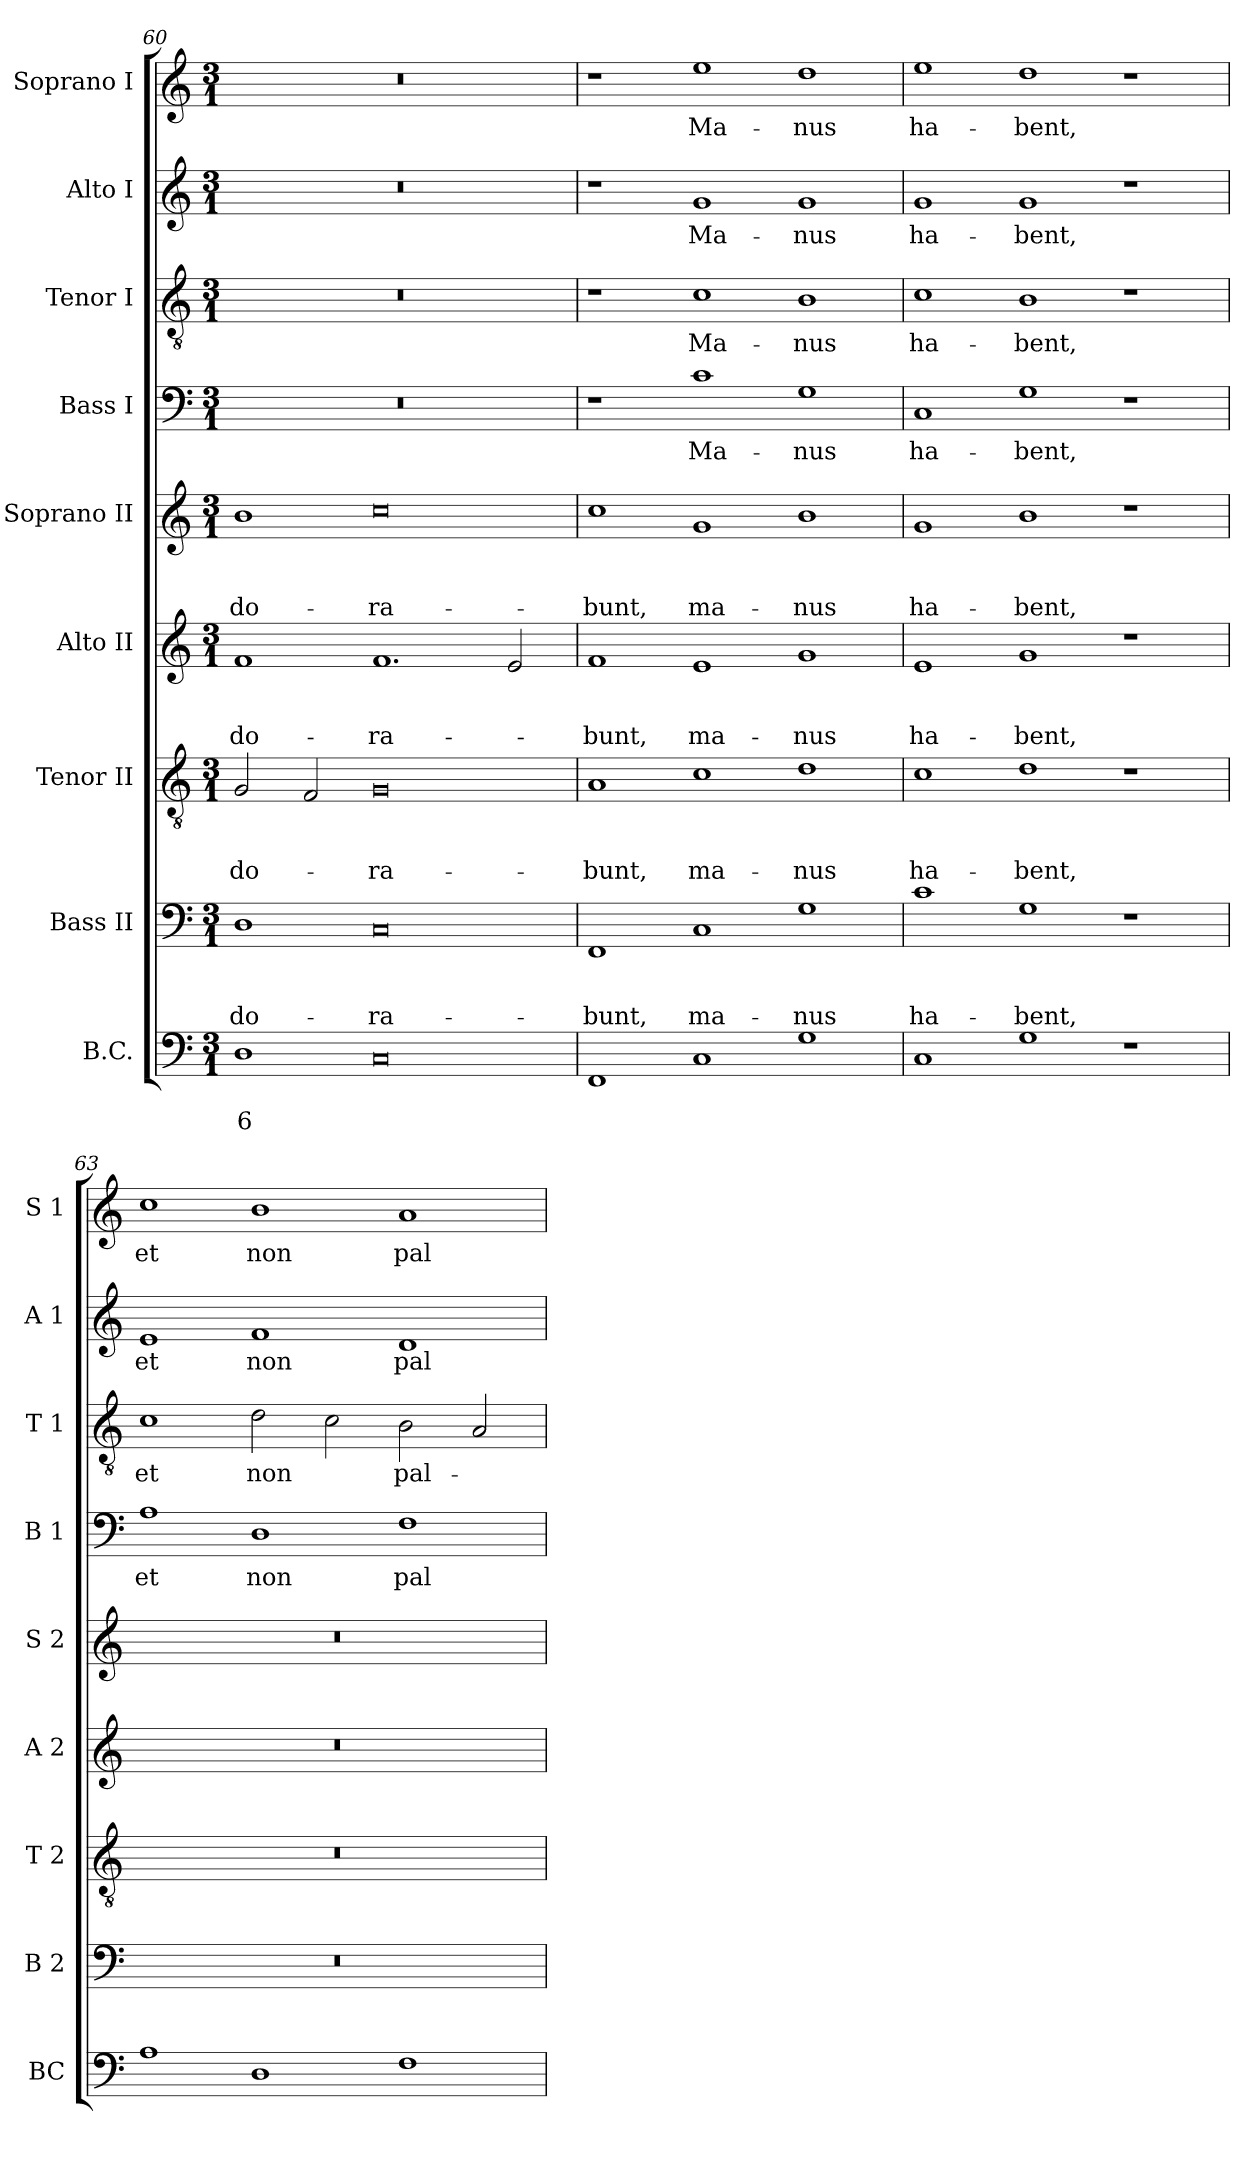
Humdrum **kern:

**kern	**text	**text	**kern	**text	**text	**text	**kern	**text	**text	**text	**kern	**text	**text	**text	**kern	**text	**text	**text	**kern	**text	**kern	**text	**kern	**text	**kern	**text
*part9	*part9	*part9	*part8	*part8	*part8	*part8	*part7	*part7	*part7	*part7	*part6	*part6	*part6	*part6	*part5	*part5	*part5	*part5	*part4	*part4	*part3	*part3	*part2	*part2	*part1	*part1
*staff9	*staff9	*staff9	*staff8	*staff8	*staff8	*staff8	*staff7	*staff7	*staff7	*staff7	*staff6	*staff6	*staff6	*staff6	*staff5	*staff5	*staff5	*staff5	*staff4	*staff4	*staff3	*staff3	*staff2	*staff2	*staff1	*staff1
*I"B.C.	*	*	*I"Bass II	*	*	*	*I"Tenor II	*	*	*	*I"Alto II	*	*	*	*I"Soprano II	*	*	*	*I"Bass I	*	*I"Tenor I	*	*I"Alto I	*	*I"Soprano I	*
*I'BC	*	*	*I'B 2	*	*	*	*I'T 2	*	*	*	*I'A 2	*	*	*	*I'S 2	*	*	*	*I'B 1	*	*I'T 1	*	*I'A 1	*	*I'S 1	*
!!LO:PB:g=z
*clefF4	*	*	*clefF4	*	*	*	*clefGv2	*	*	*	*clefG2	*	*	*	*clefG2	*	*	*	*clefF4	*	*clefGv2	*	*clefG2	*	*clefG2	*
*k[]	*	*	*k[]	*	*	*	*k[]	*	*	*	*k[]	*	*	*	*k[]	*	*	*	*k[]	*	*k[]	*	*k[]	*	*k[]	*
*C:	*	*	*C:	*	*	*	*C:	*	*	*	*C:	*	*	*	*C:	*	*	*	*C:	*	*C:	*	*C:	*	*C:	*
*M3/1	*	*	*M3/1	*	*	*	*M3/1	*	*	*	*M3/1	*	*	*	*M3/1	*	*	*	*M3/1	*	*M3/1	*	*M3/1	*	*M3/1	*
=60	=60	=60	=60	=60	=60	=60	=60	=60	=60	=60	=60	=60	=60	=60	=60	=60	=60	=60	=60	=60	=60	=60	=60	=60	=60	=60
!	!	!LO:LY:b	!	!	!	!LO:LY:b	!	!	!	!LO:LY:b	!	!	!	!LO:LY:b	!	!	!	!LO:LY:b	!	!	!	!	!	!	!	!
1D	.	6	1D	.	.	-do-	2G/	.	.	-do-	1f	.	.	-do-	1b	.	.	-do-	0.r	.	0.r	.	0.r	.	0.r	.
.	.	.	.	.	.	.	2F/	.	.	.	.	.	.	.	.	.	.	.	.	.	.	.	.	.	.	.
!	!	!	!	!	!	!LO:LY:b	!	!	!	!LO:LY:b	!	!	!	!LO:LY:b	!	!	!	!LO:LY:b	!	!	!	!	!	!	!	!
0C	.	.	0C	.	.	-ra-	0G	.	.	-ra-	1.f	.	.	-ra-	0cc	.	.	-ra-	.	.	.	.	.	.	.	.
.	.	.	.	.	.	.	.	.	.	.	2e/	.	.	.	.	.	.	.	.	.	.	.	.	.	.	.
=61	=61	=61	=61	=61	=61	=61	=61	=61	=61	=61	=61	=61	=61	=61	=61	=61	=61	=61	=61	=61	=61	=61	=61	=61	=61	=61
!	!	!	!	!	!	!LO:LY:b	!	!	!	!LO:LY:b	!	!	!	!LO:LY:b	!	!	!	!LO:LY:b	!	!	!	!	!	!	!	!
1FF	.	.	1FF	.	.	-bunt,	1A	.	.	-bunt,	1f	.	.	-bunt,	1cc	.	.	-bunt,	1r	.	1r	.	1r	.	1r	.
!	!	!	!	!	!	!LO:LY:b	!	!	!	!LO:LY:b	!	!	!	!LO:LY:b	!	!	!	!LO:LY:b	!	!LO:LY:b	!	!LO:LY:b	!	!LO:LY:b	!	!LO:LY:b
1C	.	.	1C	.	.	ma-	1c	.	.	ma-	1e	.	.	ma-	1g	.	.	ma-	1c	Ma-	1c	Ma-	1g	Ma-	1ee	Ma-
!	!	!	!	!	!	!LO:LY:b	!	!	!	!LO:LY:b	!	!	!	!LO:LY:b	!	!	!	!LO:LY:b	!	!LO:LY:b	!	!LO:LY:b	!	!LO:LY:b	!	!LO:LY:b
1G	.	.	1G	.	.	-nus	1d	.	.	-nus	1g	.	.	-nus	1b	.	.	-nus	1G	-nus	1B	-nus	1g	-nus	1dd	-nus
=62	=62	=62	=62	=62	=62	=62	=62	=62	=62	=62	=62	=62	=62	=62	=62	=62	=62	=62	=62	=62	=62	=62	=62	=62	=62	=62
!	!	!	!	!	!	!LO:LY:b	!	!	!	!LO:LY:b	!	!	!	!LO:LY:b	!	!	!	!LO:LY:b	!	!LO:LY:b	!	!LO:LY:b	!	!LO:LY:b	!	!LO:LY:b
1C	.	.	1c	.	.	ha-	1c	.	.	ha-	1e	.	.	ha-	1g	.	.	ha-	1C	ha-	1c	ha-	1g	ha-	1ee	ha-
!	!	!	!	!	!	!LO:LY:b	!	!	!	!LO:LY:b	!	!	!	!LO:LY:b	!	!	!	!LO:LY:b	!	!LO:LY:b	!	!LO:LY:b	!	!LO:LY:b	!	!LO:LY:b
1G	.	.	1G	.	.	-bent,	1d	.	.	-bent,	1g	.	.	-bent,	1b	.	.	-bent,	1G	-bent,	1B	-bent,	1g	-bent,	1dd	-bent,
1r	.	.	1r	.	.	.	1r	.	.	.	1r	.	.	.	1r	.	.	.	1r	.	1r	.	1r	.	1r	.
=63	=63	=63	=63	=63	=63	=63	=63	=63	=63	=63	=63	=63	=63	=63	=63	=63	=63	=63	=63	=63	=63	=63	=63	=63	=63	=63
!	!	!	!	!	!	!	!	!	!	!	!	!	!	!	!	!	!	!	!	!LO:LY:b	!	!LO:LY:b	!	!LO:LY:b	!	!LO:LY:b
1A	.	.	0.r	.	.	.	0.r	.	.	.	0.r	.	.	.	0.r	.	.	.	1A	et	1c	et	1e	et	1cc	et
!	!	!	!	!	!	!	!	!	!	!	!	!	!	!	!	!	!	!	!	!LO:LY:b	!	!LO:LY:b	!	!LO:LY:b	!	!LO:LY:b
1D	.	.	.	.	.	.	.	.	.	.	.	.	.	.	.	.	.	.	1D	non	2d\	non	1f	non	1b	non
.	.	.	.	.	.	.	.	.	.	.	.	.	.	.	.	.	.	.	.	.	2c\	.	.	.	.	.
!	!	!	!	!	!	!	!	!	!	!	!	!	!	!	!	!	!	!	!	!LO:LY:b	!	!LO:LY:b	!	!LO:LY:b	!	!LO:LY:b
1F	.	.	.	.	.	.	.	.	.	.	.	.	.	.	.	.	.	.	1F	pal-	2B\	pal-	1d	pal-	1a	pal-
.	.	.	.	.	.	.	.	.	.	.	.	.	.	.	.	.	.	.	.	.	2A/	.	.	.	.	.
=	=	=	=	=	=	=	=	=	=	=	=	=	=	=	=	=	=	=	=	=	=	=	=	=	=	=
*-	*-	*-	*-	*-	*-	*-	*-	*-	*-	*-	*-	*-	*-	*-	*-	*-	*-	*-	*-	*-	*-	*-	*-	*-	*-	*-
